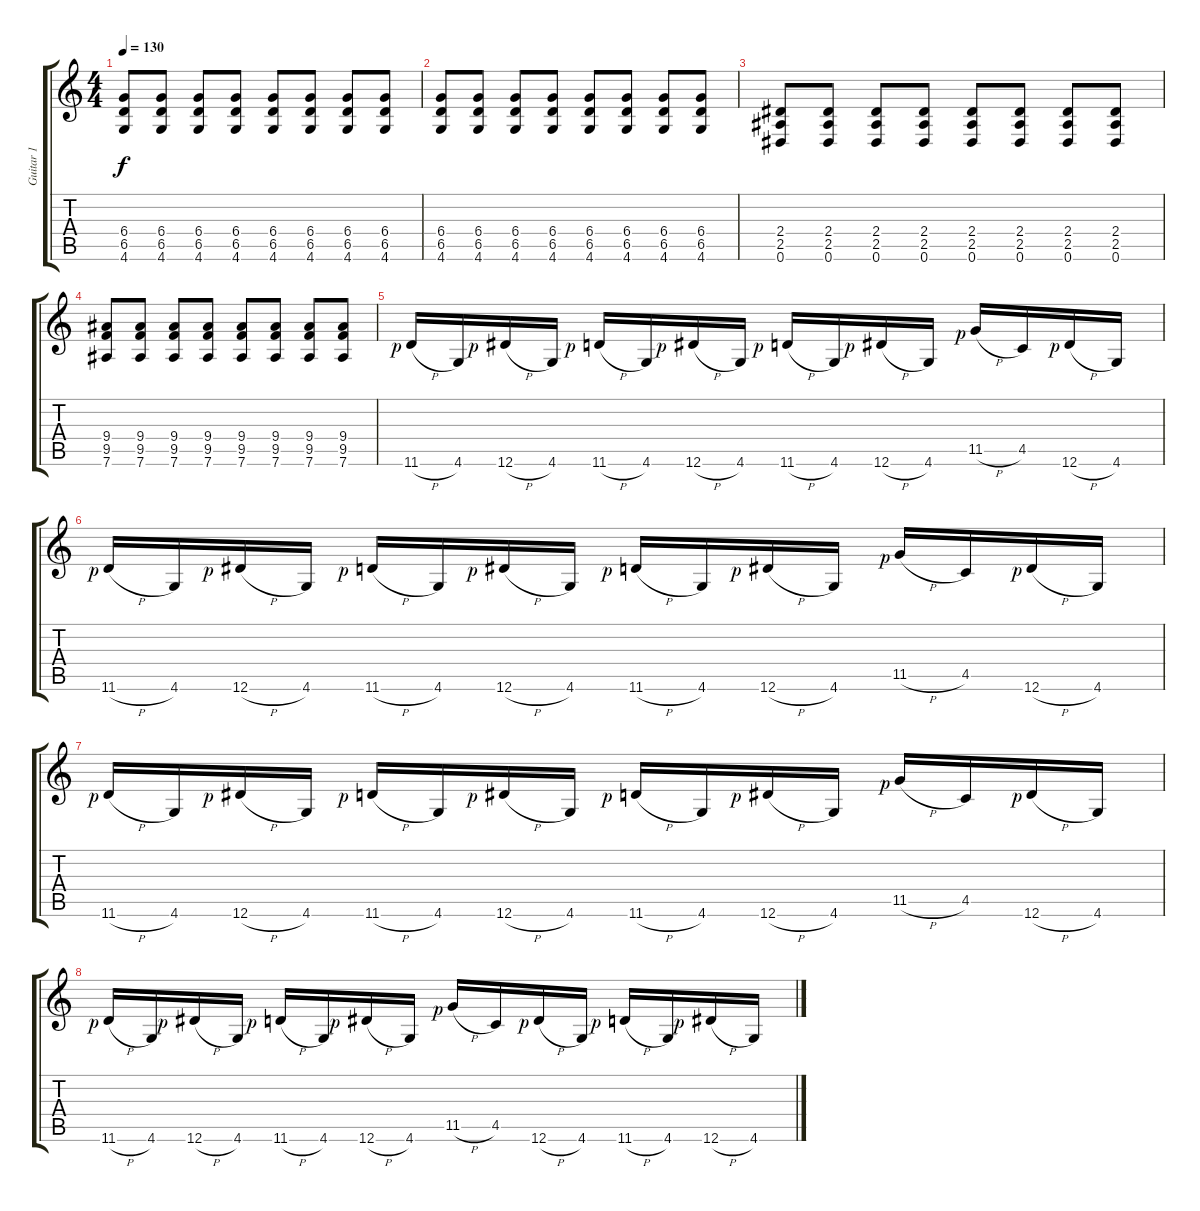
\track ("Guitar 1" "Guitar 1") {instrument distortionguitar}
\staff {score tabs}
\tuning (Eb4 Bb3 Gb3 Db3 Ab2 Eb2) {hide}
\ts (4 4)
\tempo 130
\clef g2
\ks c
(6.4 6.5 4.6).8{dy f} (6.4 6.5 4.6).8 (6.4 6.5 4.6).8 (6.4 6.5 4.6).8 (6.4 6.5 4.6).8 (6.4 6.5 4.6).8 (6.4 6.5 4.6).8 (6.4 6.5 4.6).8 |
(6.4 6.5 4.6).8 (6.4 6.5 4.6).8 (6.4 6.5 4.6).8 (6.4 6.5 4.6).8 (6.4 6.5 4.6).8 (6.4 6.5 4.6).8 (6.4 6.5 4.6).8 (6.4 6.5 4.6).8 |
(2.4 2.5 0.6).8 (2.4 2.5 0.6).8 (2.4 2.5 0.6).8 (2.4 2.5 0.6).8 (2.4 2.5 0.6).8 (2.4 2.5 0.6).8 (2.4 2.5 0.6).8 (2.4 2.5 0.6).8 |
(9.4 9.5 7.6).8 (9.4 9.5 7.6).8 (9.4 9.5 7.6).8 (9.4 9.5 7.6).8 (9.4 9.5 7.6).8 (9.4 9.5 7.6).8 (9.4 9.5 7.6).8 (9.4 9.5 7.6).8 |
11.6{h rf 1}.16{balance 0} 4.6.16 12.6{h rf 1}.16 4.6.16 11.6{h rf 1}.16 4.6.16 12.6{h rf 1}.16 4.6.16 11.6{h rf 1}.16 4.6.16 12.6{h rf 1}.16 4.6.16 11.5{h rf 1}.16 4.5.16 12.6{h rf 1}.16 4.6.16 |
11.6{h rf 1}.16 4.6.16 12.6{h rf 1}.16 4.6.16 11.6{h rf 1}.16 4.6.16 12.6{h rf 1}.16 4.6.16 11.6{h rf 1}.16 4.6.16 12.6{h rf 1}.16 4.6.16 11.5{h rf 1}.16 4.5.16 12.6{h rf 1}.16 4.6.16 |
11.6{h rf 1}.16 4.6.16 12.6{h rf 1}.16 4.6.16 11.6{h rf 1}.16 4.6.16 12.6{h rf 1}.16 4.6.16 11.6{h rf 1}.16 4.6.16 12.6{h rf 1}.16 4.6.16 11.5{h rf 1}.16 4.5.16 12.6{h rf 1}.16 4.6.16 |
11.6{h rf 1}.16 4.6.16 12.6{h rf 1}.16 4.6.16 11.6{h rf 1}.16 4.6.16 12.6{h rf 1}.16 4.6.16 11.5{h rf 1}.16 4.5.16 12.6{h rf 1}.16 4.6.16 11.6{h rf 1}.16 4.6.16 12.6{h rf 1}.16 4.6.16
